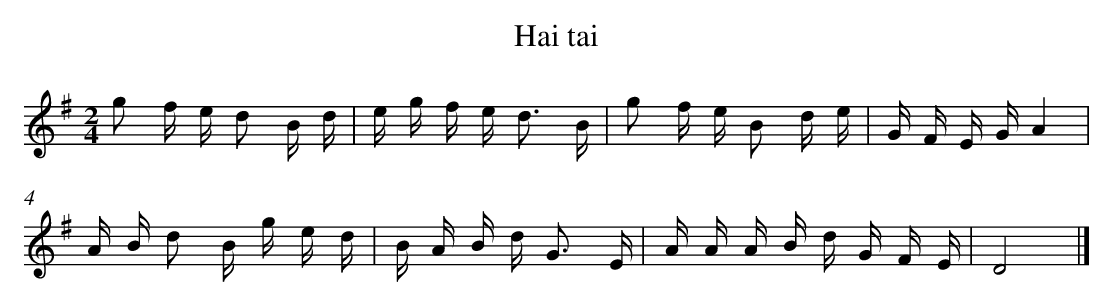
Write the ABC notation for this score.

X:1
T: Hai tai
L: 1/16
M: 2/4
K: G
g2 f e d2 B d [I:setbarnb 1]|
e g f e2< d2 B |
g2 f e B2 d e |
G F E GA4 |
A B d2 B g e d |
B A B d2< G2 E |
A A A B d G F E |
D8 |]
